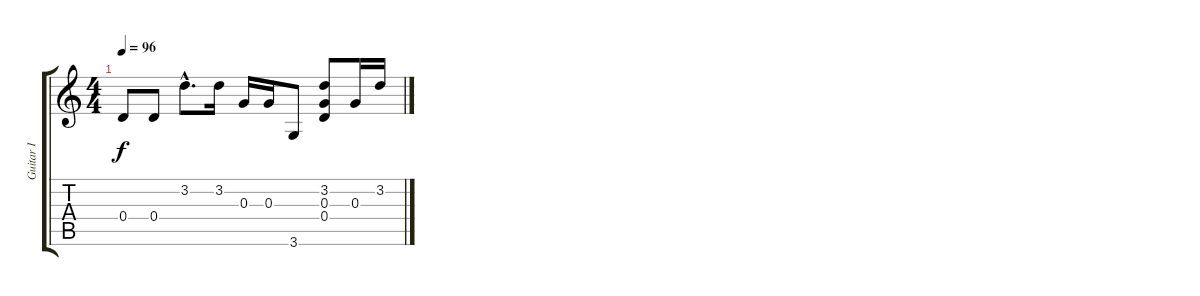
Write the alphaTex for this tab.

\track ("Guitar I" "Guitar I") {instrument acousticguitarsteel}
\staff {score tabs}
\tuning (E4 B3 G3 D3 A2 E2) {hide}
\ts (4 4)
\tempo 96
\clef g2
\ks c
0.4.8{dy f} 0.4.8 3.2{hac}.8{d} 3.2.16 0.3.16 0.3.16 3.6.8 (3.2 0.3 0.4).8 0.3.16 3.2.16
